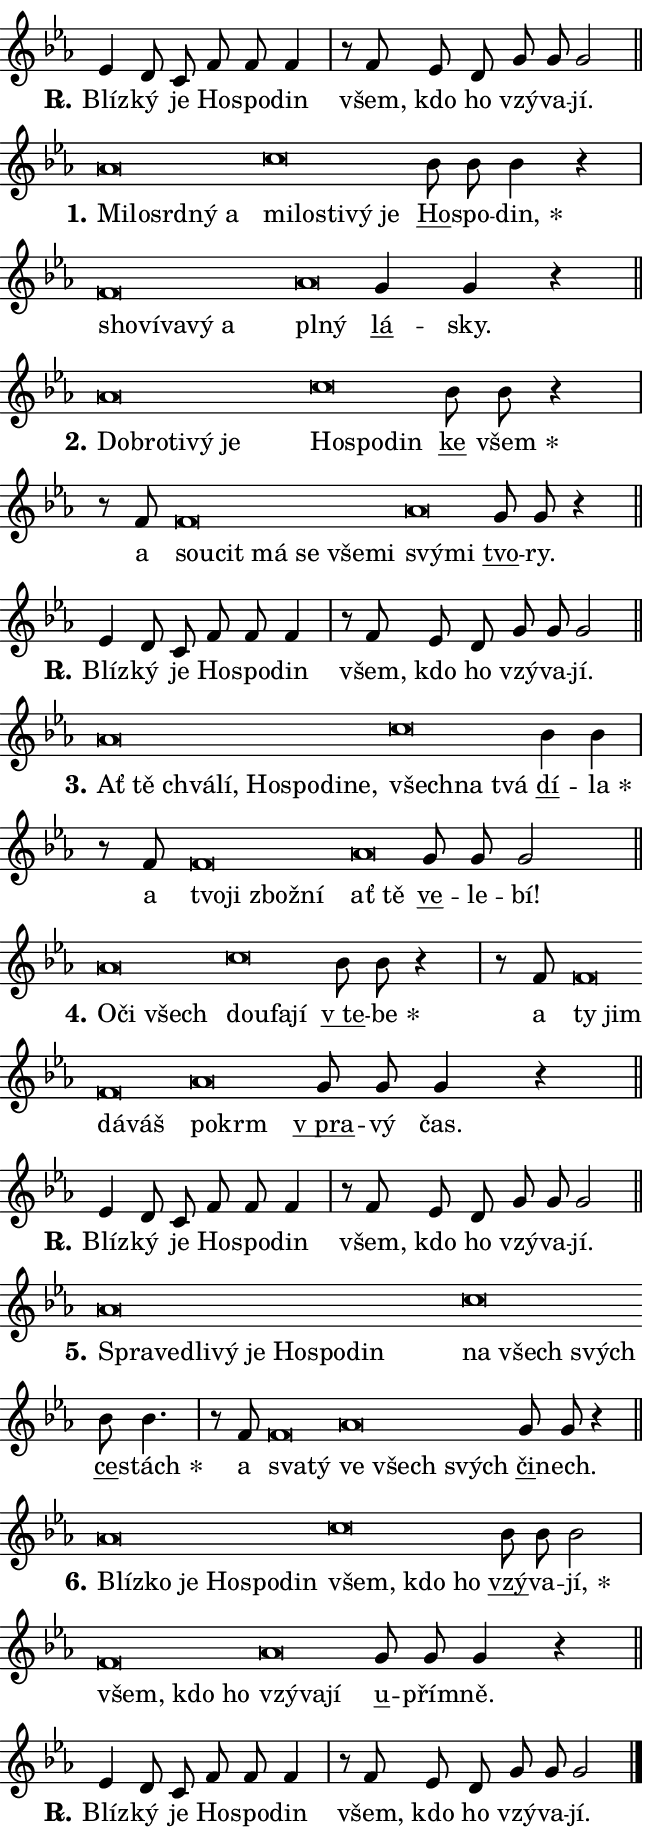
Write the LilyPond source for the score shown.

\version "2.24.0"
\header { tagline = "" }
\paper {
  indent = 0\cm
  top-margin = 0\cm
  right-margin = 0.13\cm % to fit lyric hyphens
  bottom-margin = 0\cm
  left-margin = 0\cm
  paper-width = 11\cm
  page-breaking = #ly:one-page-breaking
  system-system-spacing.basic-distance = #11
  score-system-spacing.basic-distance = #11
  ragged-last = ##f
}


%% Author: Thomas Morley
%% https://lists.gnu.org/archive/html/lilypond-user/2020-05/msg00002.html
#(define (line-position grob)
"Returns position of @var[grob} in current system:
   @code{'start}, if at first time-step
   @code{'end}, if at last time-step
   @code{'middle} otherwise
"
  (let* ((col (ly:item-get-column grob))
         (ln (ly:grob-object col 'left-neighbor))
         (rn (ly:grob-object col 'right-neighbor))
         (col-to-check-left (if (ly:grob? ln) ln col))
         (col-to-check-right (if (ly:grob? rn) rn col))
         (break-dir-left
           (and
             (ly:grob-property col-to-check-left 'non-musical #f)
             (ly:item-break-dir col-to-check-left)))
         (break-dir-right
           (and
             (ly:grob-property col-to-check-right 'non-musical #f)
             (ly:item-break-dir col-to-check-right))))
        (cond ((eqv? 1 break-dir-left) 'start)
              ((eqv? -1 break-dir-right) 'end)
              (else 'middle))))

#(define (tranparent-at-line-position vctor)
  (lambda (grob)
  "Relying on @code{line-position} select the relevant enry from @var{vctor}.
Used to determine transparency,"
    (case (line-position grob)
      ((end) (not (vector-ref vctor 0)))
      ((middle) (not (vector-ref vctor 1)))
      ((start) (not (vector-ref vctor 2))))))

noteHeadBreakVisibility =
#(define-music-function (break-visibility)(vector?)
"Makes @code{NoteHead}s transparent relying on @var{break-visibility}"
#{
  \override NoteHead.transparent =
    #(tranparent-at-line-position break-visibility)
#})

#(define delete-ledgers-for-transparent-note-heads
  (lambda (grob)
    "Reads whether a @code{NoteHead} is transparent.
If so this @code{NoteHead} is removed from @code{'note-heads} from
@var{grob}, which is supposed to be @code{LedgerLineSpanner}.
As a result ledgers are not printed for this @code{NoteHead}"
    (let* ((nhds-array (ly:grob-object grob 'note-heads))
           (nhds-list
             (if (ly:grob-array? nhds-array)
                 (ly:grob-array->list nhds-array)
                 '()))
           ;; Relies on the transparent-property being done before
           ;; Staff.LedgerLineSpanner.after-line-breaking is executed.
           ;; This is fragile ...
           (to-keep
             (remove
               (lambda (nhd)
                 (ly:grob-property nhd 'transparent #f))
               nhds-list)))
      ;; TODO find a better method to iterate over grob-arrays, similiar
      ;; to filter/remove etc for lists
      ;; For now rebuilt from scratch
      (set! (ly:grob-object grob 'note-heads)  '())
      (for-each
        (lambda (nhd)
          (ly:pointer-group-interface::add-grob grob 'note-heads nhd))
        to-keep))))

squashNotes = {
  \override NoteHead.X-extent = #'(-0.2 . 0.2)
  \override NoteHead.Y-extent = #'(-0.75 . 0)
  \override NoteHead.stencil =
    #(lambda (grob)
       (let ((pos (ly:grob-property grob 'staff-position)))
         (begin
           (if (< pos -7) (display "ERROR: Lower brevis then expected\n") (display ""))
           (if (<= pos -6) ly:text-interface::print ly:note-head::print))))
}
unSquashNotes = {
  \revert NoteHead.X-extent
  \revert NoteHead.Y-extent
  \revert NoteHead.stencil
}

hideNotes = \noteHeadBreakVisibility #begin-of-line-visible
unHideNotes = \noteHeadBreakVisibility #all-visible

% work-around for resetting accidentals
% https://lilypond.org/doc/v2.23/Documentation/notation/displaying-rhythms#unmetered-music
cadenzaMeasure = {
  \cadenzaOff
  \partial 1024 s1024
  \cadenzaOn
}

#(define-markup-command (accent layout props text) (markup?)
  "Underline accented syllable"
  (interpret-markup layout props
    #{\markup \override #'(offset . 4.3) \underline { #text }#}))

responsum = \markup \concat {
  "R" \hspace #-1.05 \path #0.1 #'((moveto 0 0.07) (lineto 0.9 0.8)) \hspace #0.05 "."
}

spaceSize = #0.6828661417322834 % exact space size for TeX Gyre Schola

\layout {
  \context {
    \Staff
    \remove "Time_signature_engraver"
    \override LedgerLineSpanner.after-line-breaking = #delete-ledgers-for-transparent-note-heads
  }
  \context {
    \Lyrics {
      \override LyricSpace.minimum-distance = \spaceSize
      \override LyricText.font-name = #"TeX Gyre Schola"
      \override LyricText.font-size = 1
      \override StanzaNumber.font-name = #"TeX Gyre Schola Bold"
      \override StanzaNumber.font-size = 1
    }
  }
  \context {
    \Score 
    \override NoteHead.text =
      #(lambda (grob) 
        (let ((pos (ly:grob-property grob 'staff-position)))
          #{\markup {
            \combine
              \halign #-0.55 \raise #(if (= pos -6) 0 0.5) \override #'(thickness . 2) \draw-line #'(3.2 . 0)
              \musicglyph "noteheads.sM1"
          }#}))
  }
}

% magnetic-lyrics.ily
%
%   written by
%     Jean Abou Samra <jean@abou-samra.fr>
%     Werner Lemberg <wl@gnu.org>
%
%   adapted by
%     Jiri Hon <jiri.hon@gmail.com>
%
% Version 2022-Apr-15

% https://www.mail-archive.com/lilypond-user@gnu.org/msg149350.html

#(define (Left_hyphen_pointer_engraver context)
   "Collect syllable-hyphen-syllable occurrences in lyrics and store
them in properties.  This engraver only looks to the left.  For
example, if the lyrics input is @code{foo -- bar}, it does the
following.

@itemize @bullet
@item
Set the @code{text} property of the @code{LyricHyphen} grob between
@q{foo} and @q{bar} to @code{foo}.

@item
Set the @code{left-hyphen} property of the @code{LyricText} grob with
text @q{foo} to the @code{LyricHyphen} grob between @q{foo} and
@q{bar}.
@end itemize

Use this auxiliary engraver in combination with the
@code{lyric-@/text::@/apply-@/magnetic-@/offset!} hook."
   (let ((hyphen #f)
         (text #f))
     (make-engraver
      (acknowledgers
       ((lyric-syllable-interface engraver grob source-engraver)
        (set! text grob)))
      (end-acknowledgers
       ((lyric-hyphen-interface engraver grob source-engraver)
        ;(when (not (grob::has-interface grob 'lyric-space-interface))
          (set! hyphen grob)));)
      ((stop-translation-timestep engraver)
       (when (and text hyphen)
         (ly:grob-set-object! text 'left-hyphen hyphen))
       (set! text #f)
       (set! hyphen #f)))))

#(define (lyric-text::apply-magnetic-offset! grob)
   "If the space between two syllables is less than the value in
property @code{LyricText@/.details@/.squash-threshold}, move the right
syllable to the left so that it gets concatenated with the left
syllable.

Use this function as a hook for
@code{LyricText@/.after-@/line-@/breaking} if the
@code{Left_@/hyphen_@/pointer_@/engraver} is active."
   (let ((hyphen (ly:grob-object grob 'left-hyphen #f)))
     (when hyphen
       (let ((left-text (ly:spanner-bound hyphen LEFT)))
         (when (grob::has-interface left-text 'lyric-syllable-interface)
           (let* ((common (ly:grob-common-refpoint grob left-text X))
                  (this-x-ext (ly:grob-extent grob common X))
                  (left-x-ext
                   (begin
                     ;; Trigger magnetism for left-text.
                     (ly:grob-property left-text 'after-line-breaking)
                     (ly:grob-extent left-text common X)))
                  ;; `delta` is the gap width between two syllables.
                  (delta (- (interval-start this-x-ext)
                            (interval-end left-x-ext)))
                  (details (ly:grob-property grob 'details))
                  (threshold (assoc-get 'squash-threshold details 0.2)))
             (when (< delta threshold)
               (let* (;; We have to manipulate the input text so that
                      ;; ligatures crossing syllable boundaries are not
                      ;; disabled.  For languages based on the Latin
                      ;; script this is essentially a beautification.
                      ;; However, for non-Western scripts it can be a
                      ;; necessity.
                      (lt (ly:grob-property left-text 'text))
                      (rt (ly:grob-property grob 'text))
                      (is-space (grob::has-interface hyphen 'lyric-space-interface))
                      (space (if is-space " " ""))
                      (extra-delta (if is-space spaceSize 0))
                      ;; Append new syllable.
                      (ltrt-space (if (and (string? lt) (string? rt))
                                (string-append lt space rt)
                                (make-concat-markup (list lt space rt))))
                      ;; Right-align `ltrt` to the right side.
                      (ltrt-space-markup (grob-interpret-markup
                               grob
                               (make-translate-markup
                                (cons (interval-length this-x-ext) 0)
                                (make-right-align-markup ltrt-space)))))
                 (begin
                   ;; Don't print `left-text`.
                   (ly:grob-set-property! left-text 'stencil #f)
                   ;; Set text and stencil (which holds all collected
                   ;; syllables so far) and shift it to the left.
                   (ly:grob-set-property! grob 'text ltrt-space)
                   (ly:grob-set-property! grob 'stencil ltrt-space-markup)
                   (ly:grob-translate-axis! grob (- (- delta extra-delta)) X))))))))))


#(define (lyric-hyphen::displace-bounds-first grob)
   ;; Make very sure this callback isn't triggered too early.
   (let ((left (ly:spanner-bound grob LEFT))
         (right (ly:spanner-bound grob RIGHT)))
     (ly:grob-property left 'after-line-breaking)
     (ly:grob-property right 'after-line-breaking)
     (ly:lyric-hyphen::print grob)))

squashThreshold = #0.4

\layout {
  \context {
    \Lyrics
    \consists #Left_hyphen_pointer_engraver
    \override LyricText.after-line-breaking =
      #lyric-text::apply-magnetic-offset!
    \override LyricHyphen.stencil = #lyric-hyphen::displace-bounds-first
    \override LyricText.details.squash-threshold = \squashThreshold
    \override LyricHyphen.minimum-distance = 0
    \override LyricHyphen.minimum-length = \squashThreshold
  }
}

squashText = \override LyricText.details.squash-threshold = 9999
unSquashText = \override LyricText.details.squash-threshold = \squashThreshold

leftText = \override LyricText.self-alignment-X = #LEFT
unLeftText = \revert LyricText.self-alignment-X

starOffset = #(lambda (grob) 
                (let ((x_offset (ly:self-alignment-interface::aligned-on-x-parent grob)))
                  (if (= x_offset 0) 0 (+ x_offset 1.2))))

star = #(define-music-function (syllable)(string?)
"Append star separator at the end of a syllable"
#{
  \once \override LyricText.X-offset = #starOffset
  \lyricmode { \markup {
    #syllable
    \override #'((font-name . "TeX Gyre Schola Bold")) \hspace #0.2 \lower #0.65 \larger "*"
  } }
#})

starAccent = #(define-music-function (syllable)(string?)
"Append star separator at the end of a syllable and make accent"
#{
  \once \override LyricText.X-offset = #starOffset
  \lyricmode { \markup {
    \accent #syllable
    \override #'((font-name . "TeX Gyre Schola Bold")) \hspace #0.2 \lower #0.65 \larger "*"
  } }
#})

breath = #(define-music-function (syllable)(string?)
"Append breathing indicator at the end of a syllable"
#{
  \lyricmode { \markup { #syllable "+" } }
#})

optionalBreath = #(define-music-function (syllable)(string?)
"Append optional breathing indicator at the end of a syllable"
#{
  \lyricmode { \markup { #syllable "(+)" } }
#})


\score {
    <<
        \new Voice = "melody" { \cadenzaOn \key es \major \relative { es'4 d8 c f f f4 \cadenzaMeasure \bar "|" r8 f es d \bar "" g g g2 \cadenzaMeasure \bar "||" \break } }
        \new Lyrics \lyricsto "melody" { \lyricmode { \set stanza = \responsum
Blíz -- ký je Ho -- spo -- din všem, kdo ho vzý -- va -- jí. } }
    >>
    \layout {}
}

\score {
    <<
        \new Voice = "melody" { \cadenzaOn \key es \major \relative { \squashNotes as'\breve*1/16 \hideNotes \breve*1/16 \bar "" \breve*1/16 \bar "" \breve*1/16 \breve*1/16 \bar "" \unHideNotes \unSquashNotes \squashNotes c\breve*1/16 \hideNotes \breve*1/16 \bar "" \breve*1/16 \bar "" \breve*1/16 \breve*1/16 \bar "" \unHideNotes \unSquashNotes \bar "" bes8 bes bes4 r \cadenzaMeasure \bar "|" \squashNotes f\breve*1/16 \hideNotes \breve*1/16 \bar "" \breve*1/16 \bar "" \breve*1/16 \breve*1/16 \bar "" \unHideNotes \unSquashNotes \squashNotes as\breve*1/16 \hideNotes \breve*1/16 \bar "" \unHideNotes \unSquashNotes \bar "" g4 g r \cadenzaMeasure \bar "||" \break } }
        \new Lyrics \lyricsto "melody" { \lyricmode { \set stanza = "1."
\leftText Mi -- \squashText lo -- srd -- ný a \unSquashText mi -- \squashText lo -- sti -- vý je \unLeftText \unSquashText \markup \accent Ho -- spo -- \star din, \leftText sho -- \squashText ví -- va -- vý a \unSquashText pl -- \squashText ný \unLeftText \unSquashText \markup \accent lá -- sky. } }
    >>
    \layout {}
}

\score {
    <<
        \new Voice = "melody" { \cadenzaOn \key es \major \relative { \squashNotes as'\breve*1/16 \hideNotes \breve*1/16 \bar "" \breve*1/16 \bar "" \breve*1/16 \breve*1/16 \bar "" \unHideNotes \unSquashNotes \squashNotes c\breve*1/16 \hideNotes \breve*1/16 \breve*1/16 \bar "" \unHideNotes \unSquashNotes \bar "" bes8 bes r4 \cadenzaMeasure \bar "|" r8 f8 \squashNotes f\breve*1/16 \hideNotes \breve*1/16 \bar "" \breve*1/16 \bar "" \breve*1/16 \bar "" \breve*1/16 \breve*1/16 \bar "" \unHideNotes \unSquashNotes \squashNotes as\breve*1/16 \hideNotes \breve*1/16 \bar "" \unHideNotes \unSquashNotes \bar "" g8 g r4 \cadenzaMeasure \bar "||" \break } }
        \new Lyrics \lyricsto "melody" { \lyricmode { \set stanza = "2."
\leftText Dob -- \squashText ro -- ti -- vý je \unSquashText Ho -- \squashText spo -- din \unLeftText \unSquashText \markup \accent ke \star všem a \leftText sou -- \squashText cit má se vše -- mi \unSquashText svý -- \squashText mi \unLeftText \unSquashText \markup \accent tvo -- ry. } }
    >>
    \layout {}
}

\score {
    <<
        \new Voice = "melody" { \cadenzaOn \key es \major \relative { es'4 d8 c f f f4 \cadenzaMeasure \bar "|" r8 f es d \bar "" g g g2 \cadenzaMeasure \bar "||" \break } }
        \new Lyrics \lyricsto "melody" { \lyricmode { \set stanza = \responsum
Blíz -- ký je Ho -- spo -- din všem, kdo ho vzý -- va -- jí. } }
    >>
    \layout {}
}

\score {
    <<
        \new Voice = "melody" { \cadenzaOn \key es \major \relative { \squashNotes as'\breve*1/16 \hideNotes \breve*1/16 \bar "" \breve*1/16 \bar "" \breve*1/16 \bar "" \breve*1/16 \bar "" \breve*1/16 \bar "" \breve*1/16 \breve*1/16 \bar "" \unHideNotes \unSquashNotes \squashNotes c\breve*1/16 \hideNotes \breve*1/16 \breve*1/16 \bar "" \unHideNotes \unSquashNotes \bar "" bes4 bes \cadenzaMeasure \bar "|" r8 f8 \squashNotes f\breve*1/16 \hideNotes \breve*1/16 \bar "" \breve*1/16 \breve*1/16 \bar "" \unHideNotes \unSquashNotes \squashNotes as\breve*1/16 \hideNotes \breve*1/16 \bar "" \unHideNotes \unSquashNotes \bar "" g8 g g2 \cadenzaMeasure \bar "||" \break } }
        \new Lyrics \lyricsto "melody" { \lyricmode { \set stanza = "3."
\leftText Ať \squashText tě chvá -- lí, Ho -- spo -- di -- ne, \unSquashText všech -- \squashText na tvá \unLeftText \unSquashText \markup \accent dí -- \star la a \leftText tvo -- \squashText ji zbož -- ní \unSquashText ať \squashText tě \unLeftText \unSquashText \markup \accent ve -- le -- bí! } }
    >>
    \layout {}
}

\score {
    <<
        \new Voice = "melody" { \cadenzaOn \key es \major \relative { \squashNotes as'\breve*1/16 \hideNotes \breve*1/16 \breve*1/16 \bar "" \unHideNotes \unSquashNotes \squashNotes c\breve*1/16 \hideNotes \breve*1/16 \breve*1/16 \bar "" \unHideNotes \unSquashNotes \bar "" bes8 bes r4 \cadenzaMeasure \bar "|" r8 f8 \squashNotes f\breve*1/16 \hideNotes \breve*1/16 \bar "" \breve*1/16 \breve*1/16 \bar "" \unHideNotes \unSquashNotes \squashNotes as\breve*1/16 \hideNotes \breve*1/16 \bar "" \unHideNotes \unSquashNotes \bar "" g8 g g4 r \cadenzaMeasure \bar "||" \break } }
        \new Lyrics \lyricsto "melody" { \lyricmode { \set stanza = "4."
\leftText O -- \squashText či všech \unSquashText dou -- \squashText fa -- jí \unLeftText \unSquashText \markup \accent "v te" -- \star be a \leftText ty \squashText jim dá -- váš \unSquashText po -- \squashText krm \unLeftText \unSquashText \markup \accent "v pra" -- vý čas. } }
    >>
    \layout {}
}

\score {
    <<
        \new Voice = "melody" { \cadenzaOn \key es \major \relative { es'4 d8 c f f f4 \cadenzaMeasure \bar "|" r8 f es d \bar "" g g g2 \cadenzaMeasure \bar "||" \break } }
        \new Lyrics \lyricsto "melody" { \lyricmode { \set stanza = \responsum
Blíz -- ký je Ho -- spo -- din všem, kdo ho vzý -- va -- jí. } }
    >>
    \layout {}
}

\score {
    <<
        \new Voice = "melody" { \cadenzaOn \key es \major \relative { \squashNotes as'\breve*1/16 \hideNotes \breve*1/16 \bar "" \breve*1/16 \bar "" \breve*1/16 \bar "" \breve*1/16 \bar "" \breve*1/16 \bar "" \breve*1/16 \breve*1/16 \bar "" \unHideNotes \unSquashNotes \squashNotes c\breve*1/16 \hideNotes \breve*1/16 \breve*1/16 \bar "" \unHideNotes \unSquashNotes \bar "" bes8 bes4. \cadenzaMeasure \bar "|" r8 f8 \squashNotes f\breve*1/16 \hideNotes \breve*1/16 \bar "" \unHideNotes \unSquashNotes \squashNotes as\breve*1/16 \hideNotes \breve*1/16 \breve*1/16 \bar "" \unHideNotes \unSquashNotes \bar "" g8 g r4 \cadenzaMeasure \bar "||" \break } }
        \new Lyrics \lyricsto "melody" { \lyricmode { \set stanza = "5."
\leftText Spra -- \squashText ve -- dli -- vý je Ho -- spo -- din \unSquashText na \squashText všech svých \unLeftText \unSquashText \markup \accent ce -- \star stách a \leftText sva -- \squashText tý \unSquashText ve \squashText všech svých \unLeftText \unSquashText \markup \accent či -- nech. } }
    >>
    \layout {}
}

\score {
    <<
        \new Voice = "melody" { \cadenzaOn \key es \major \relative { \squashNotes as'\breve*1/16 \hideNotes \breve*1/16 \bar "" \breve*1/16 \bar "" \breve*1/16 \bar "" \breve*1/16 \breve*1/16 \bar "" \unHideNotes \unSquashNotes \squashNotes c\breve*1/16 \hideNotes \breve*1/16 \breve*1/16 \bar "" \unHideNotes \unSquashNotes \bar "" bes8 bes bes2 \cadenzaMeasure \bar "|" \squashNotes f\breve*1/16 \hideNotes \breve*1/16 \breve*1/16 \bar "" \unHideNotes \unSquashNotes \squashNotes as\breve*1/16 \hideNotes \breve*1/16 \breve*1/16 \bar "" \unHideNotes \unSquashNotes \bar "" g8 g g4 r \cadenzaMeasure \bar "||" \break } }
        \new Lyrics \lyricsto "melody" { \lyricmode { \set stanza = "6."
\leftText Blíz -- \squashText ko je Ho -- spo -- din \unSquashText všem, \squashText kdo ho \unLeftText \unSquashText \markup \accent vzý -- va -- \star jí, \leftText všem, \squashText kdo ho \unSquashText vzý -- \squashText va -- jí \unLeftText \unSquashText \markup \accent u -- přím -- ně. } }
    >>
    \layout {}
}

\score {
    <<
        \new Voice = "melody" { \cadenzaOn \key es \major \relative { es'4 d8 c f f f4 \cadenzaMeasure \bar "|" r8 f es d \bar "" g g g2 \cadenzaMeasure \bar "||" \break } \bar "|." }
        \new Lyrics \lyricsto "melody" { \lyricmode { \set stanza = \responsum
Blíz -- ký je Ho -- spo -- din všem, kdo ho vzý -- va -- jí. } }
    >>
    \layout {}
}
